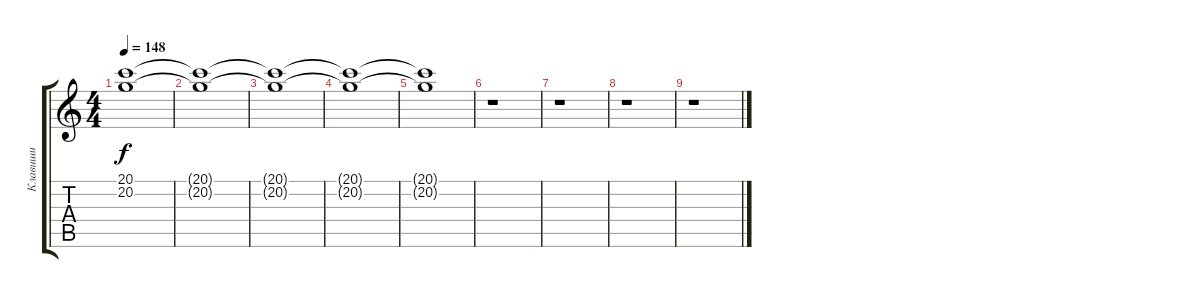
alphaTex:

\track ("Клавиши" "Клавиши") {instrument stringensemble2}
\staff {score tabs}
\tuning (E4 B3 G3 D3 A2 E2) {hide}
\ts (4 4)
\tempo 148
\clef g2
\ks c
(20.1{t} 20.2{t}).1{dy f} |
(20.1{t} 20.2{t}).1 |
(20.1{t} 20.2{t}).1 |
(20.1{t} 20.2{t}).1 |
(20.1{t} 20.2{t}).1 |
r.1 |
r.1 |
r.1 |
r.1
